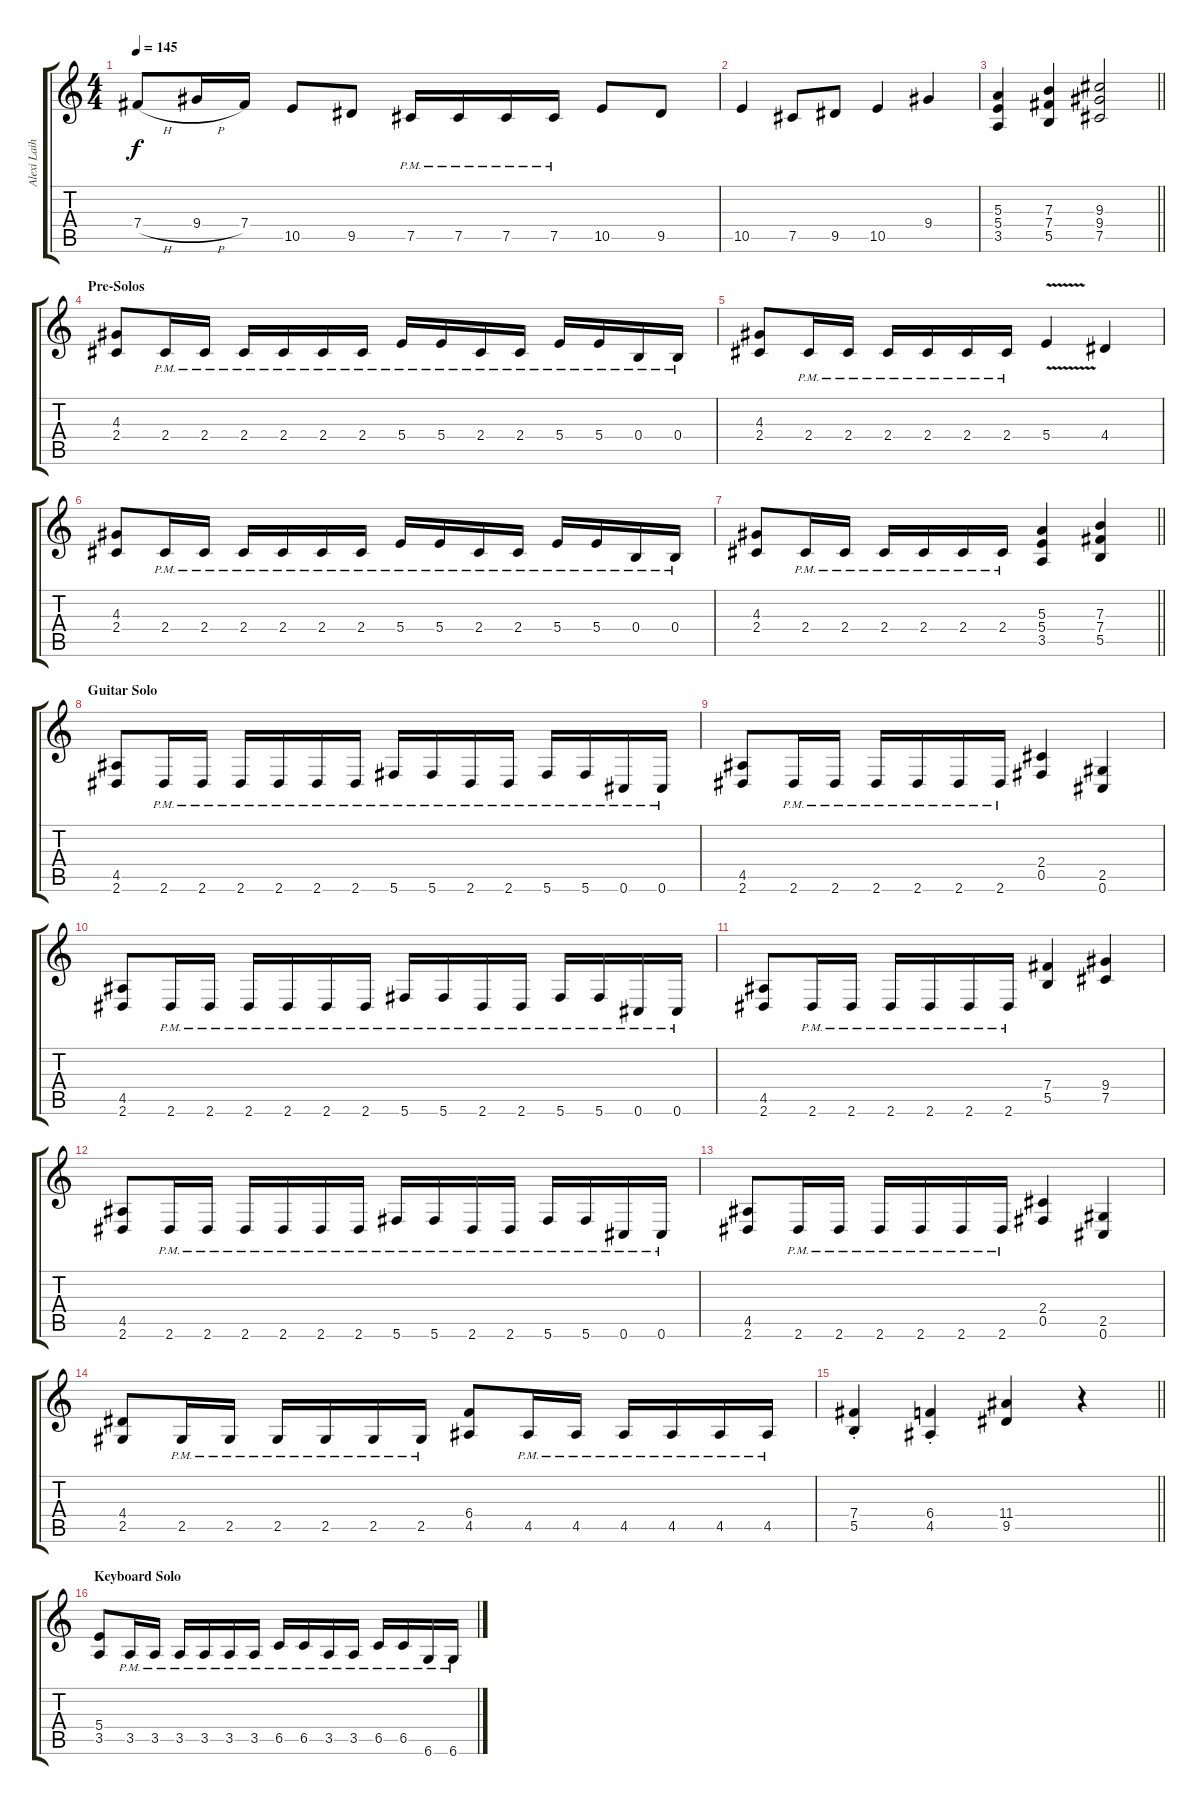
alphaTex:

\track ("Alexi Laiho" "Alexi Laih") {instrument distortionguitar}
\staff {score tabs}
\tuning (Db4 Ab3 E3 B2 Gb2 Db2) {hide}
\ts (4 4)
\tempo 145
\clef g2
\ks c
7.4{h}.8{dy f} 9.4{h}.16 7.4.16 10.5.8 9.5.8 7.5{pm}.16 7.5{pm}.16 7.5{pm}.16 7.5{pm}.16 10.5.8 9.5.8 |
10.5.4 7.5.8 9.5.8 10.5.4 9.4.4 |
\barLineRight lightlight
(5.3 5.4 3.5).4 (7.3 7.4 5.5).4 (9.3 9.4 7.5).2 |
\section ("" "Pre-Solos")
(4.3 2.4).8 2.4{pm}.16 2.4{pm}.16 2.4{pm}.16 2.4{pm}.16 2.4{pm}.16 2.4{pm}.16 5.4{pm}.16 5.4{pm}.16 2.4{pm}.16 2.4{pm}.16 5.4{pm}.16 5.4{pm}.16 0.4{pm}.16 0.4{pm}.16 |
(4.3 2.4).8 2.4{pm}.16 2.4{pm}.16 2.4{pm}.16 2.4{pm}.16 2.4{pm}.16 2.4{pm}.16 5.4{v}.4 4.4.4 |
(4.3 2.4).8 2.4{pm}.16 2.4{pm}.16 2.4{pm}.16 2.4{pm}.16 2.4{pm}.16 2.4{pm}.16 5.4{pm}.16 5.4{pm}.16 2.4{pm}.16 2.4{pm}.16 5.4{pm}.16 5.4{pm}.16 0.4{pm}.16 0.4{pm}.16 |
\barLineRight lightlight
(4.3 2.4).8 2.4{pm}.16 2.4{pm}.16 2.4{pm}.16 2.4{pm}.16 2.4{pm}.16 2.4{pm}.16 (5.3 5.4 3.5).4 (7.3 7.4 5.5).4 |
\section ("" "Guitar Solo")
(4.5 2.6).8 2.6{pm}.16 2.6{pm}.16 2.6{pm}.16 2.6{pm}.16 2.6{pm}.16 2.6{pm}.16 5.6{pm}.16 5.6{pm}.16 2.6{pm}.16 2.6{pm}.16 5.6{pm}.16 5.6{pm}.16 0.6{pm}.16 0.6{pm}.16 |
(4.5 2.6).8 2.6{pm}.16 2.6{pm}.16 2.6{pm}.16 2.6{pm}.16 2.6{pm}.16 2.6{pm}.16 (2.4 0.5).4 (2.5 0.6).4 |
(4.5 2.6).8 2.6{pm}.16 2.6{pm}.16 2.6{pm}.16 2.6{pm}.16 2.6{pm}.16 2.6{pm}.16 5.6{pm}.16 5.6{pm}.16 2.6{pm}.16 2.6{pm}.16 5.6{pm}.16 5.6{pm}.16 0.6{pm}.16 0.6{pm}.16 |
(4.5 2.6).8 2.6{pm}.16 2.6{pm}.16 2.6{pm}.16 2.6{pm}.16 2.6{pm}.16 2.6{pm}.16 (7.4 5.5).4 (9.4 7.5).4 |
(4.5 2.6).8 2.6{pm}.16 2.6{pm}.16 2.6{pm}.16 2.6{pm}.16 2.6{pm}.16 2.6{pm}.16 5.6{pm}.16 5.6{pm}.16 2.6{pm}.16 2.6{pm}.16 5.6{pm}.16 5.6{pm}.16 0.6{pm}.16 0.6{pm}.16 |
(4.5 2.6).8 2.6{pm}.16 2.6{pm}.16 2.6{pm}.16 2.6{pm}.16 2.6{pm}.16 2.6{pm}.16 (2.4 0.5).4 (2.5 0.6).4 |
(4.4 2.5).8 2.5{pm}.16 2.5{pm}.16 2.5{pm}.16 2.5{pm}.16 2.5{pm}.16 2.5{pm}.16 (6.4 4.5).8 4.5{pm}.16 4.5{pm}.16 4.5{pm}.16 4.5{pm}.16 4.5{pm}.16 4.5{pm}.16 |
\barLineRight lightlight
(7.4{st} 5.5{st}).4 (6.4{st} 4.5{st}).4 (11.4 9.5).4 r.4 |
\section ("" "Keyboard Solo")
(5.4 3.5).8 3.5{pm}.16 3.5{pm}.16 3.5{pm}.16 3.5{pm}.16 3.5{pm}.16 3.5{pm}.16 6.5{pm}.16 6.5{pm}.16 3.5{pm}.16 3.5{pm}.16 6.5{pm}.16 6.5{pm}.16 6.6{pm}.16 6.6{pm}.16
